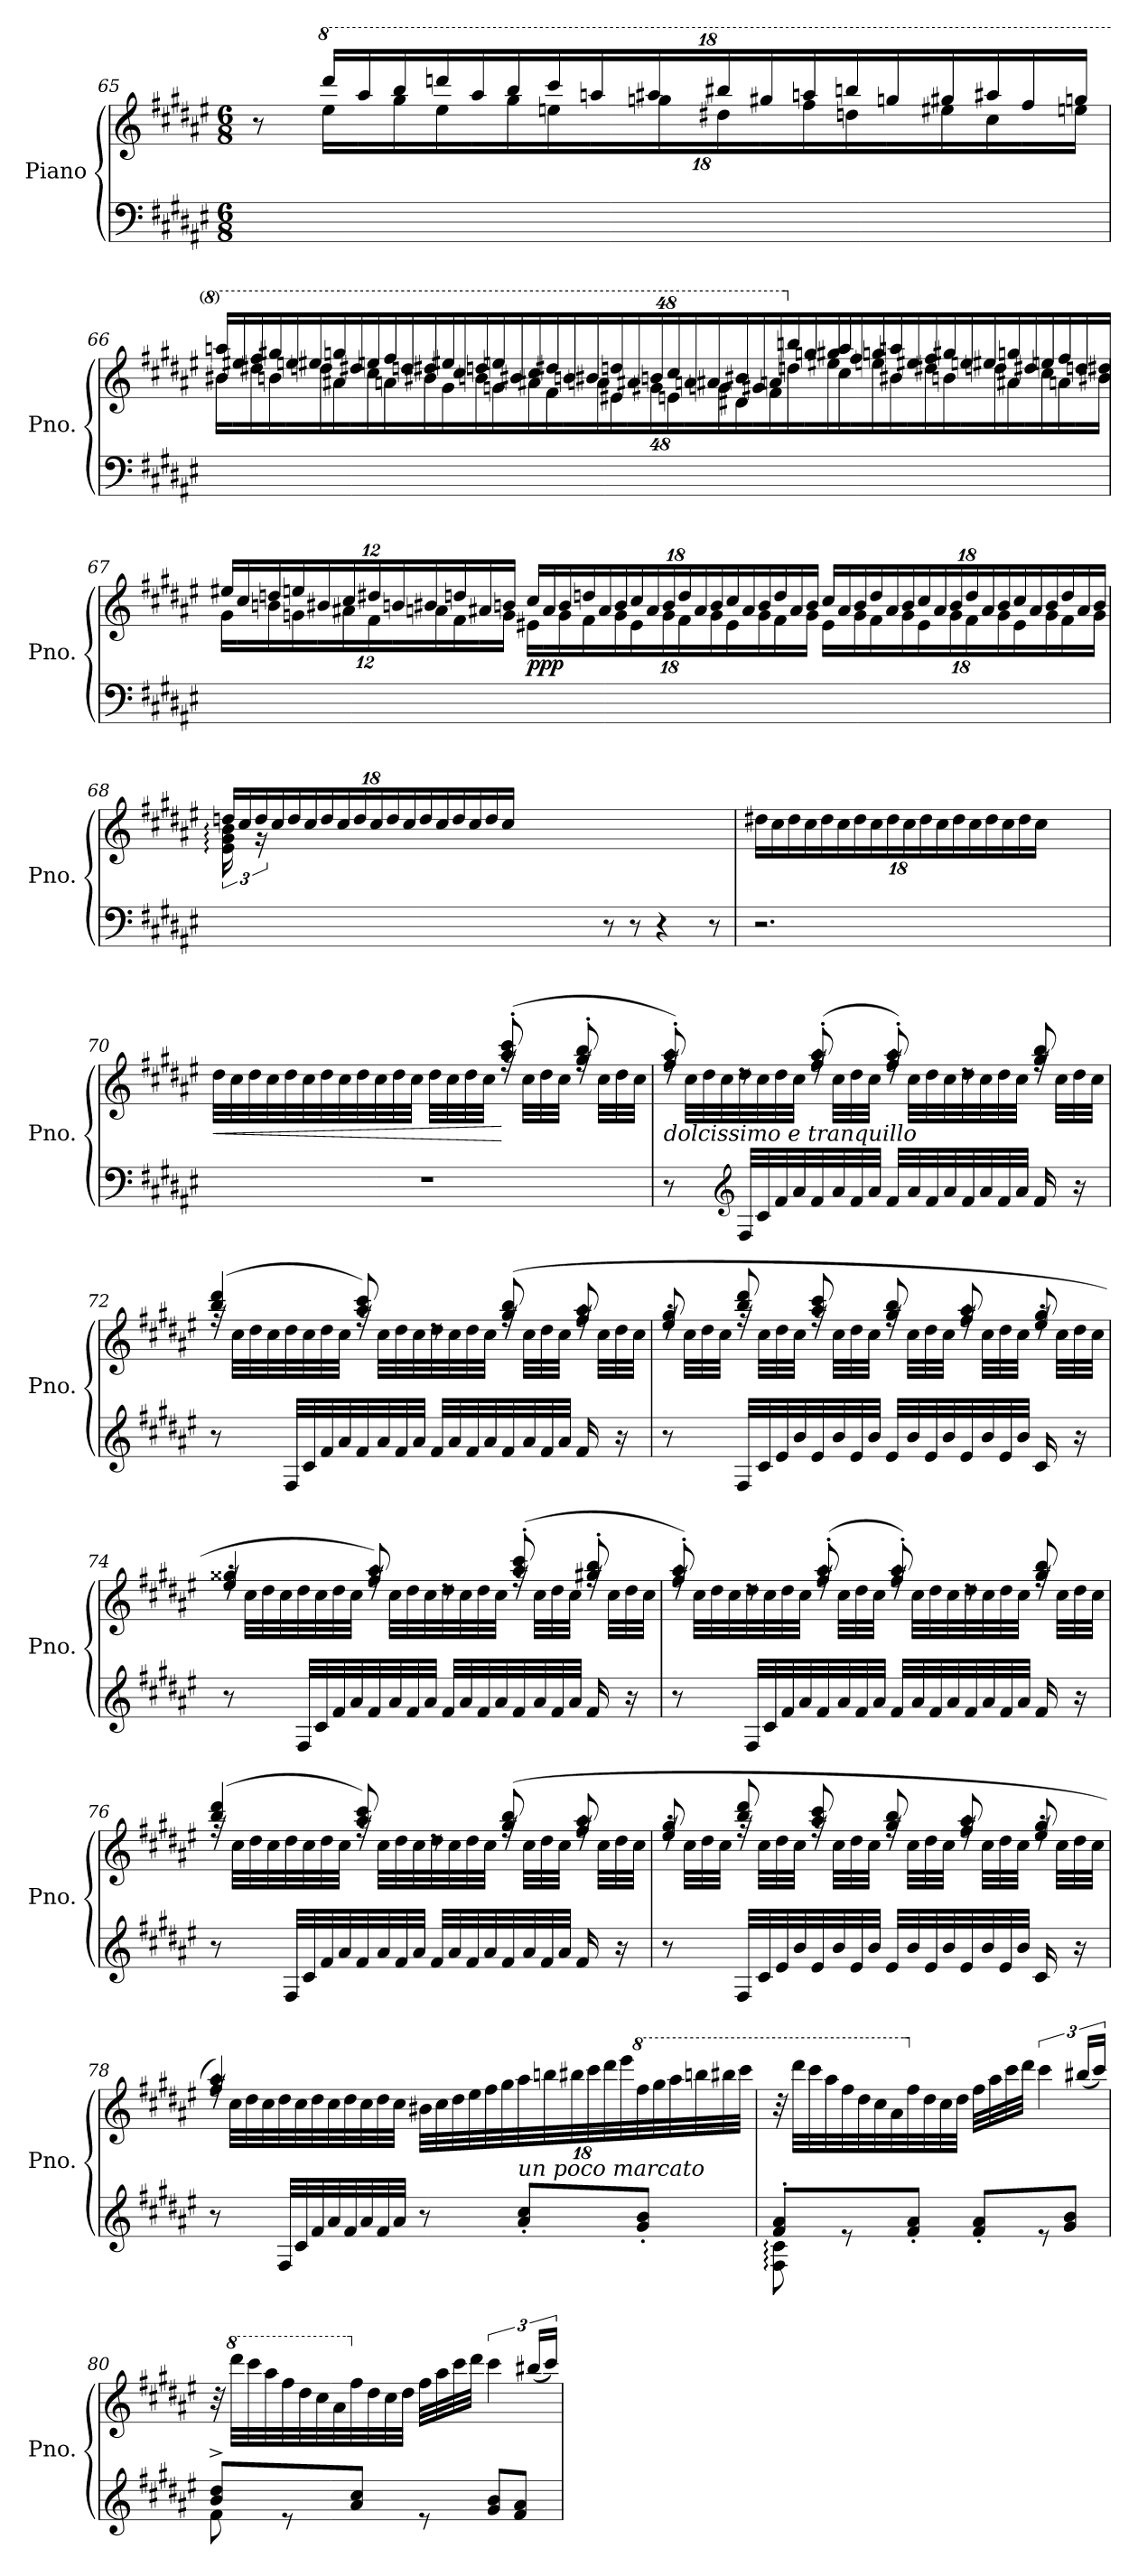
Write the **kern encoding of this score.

**kern	**kern	**dynam
*part1	*part1	*part1
*staff2	*staff1	*staff1/2
*I"Piano	*	*
*I'Pno.	*	*
*clefF4	*clefG2	*
*k[f#c#g#d#a#e#]	*k[f#c#g#d#a#e#]	*
*M6/8	*M6/8	*
=65	=65	=65
*	*^	*
2.ryy	8r	8ryy	.
*	*8va	*	*
*	*Xbrackettup	*brackettup	*
.	24dddd#/LL	24eee#\LL	.
.	24aaa#/	24rffyy	.
.	24bbb/	24ggg#\	.
*	*Xbrackettup	*brackettup	*
.	24ddddn/	24eee#\	.
.	24aaa#/	24rffyy	.
.	24bbb/	24ggg#\	.
*	*Xbrackettup	*brackettup	*
.	24cccc#/	24eeen\	.
.	24aaan/	24rffyy	.
.	24aaa#X/	24gggn\	.
*	*Xbrackettup	*brackettup	*
.	24bbb#X/	24ddd#X\	.
.	24ggg#X/	24rffyy	.
.	24aaan/	24fff#\	.
*	*Xbrackettup	*brackettup	*
.	24bbbn/	24dddn\	.
.	24gggn/	24rffyy	.
.	24ggg#X/	24eee#X\	.
*	*Xbrackettup	*brackettup	*
8ryy	24aaa#X/	24ccc#\	.
.	24fff#/	24rffyy	.
.	24gggn/JJ	24eeen\JJ	.
!!LO:PB:g=z	!!
=66	=66	=66	=66
*	*Xbrackettup	*brackettup	*
2.ryy	24aaan/LL	24bb#X\LL	.
.	24eee#X/	24ryy	.
.	24fff#/	24ddd#X\	.
*	*Xbrackettup	*brackettup	*
.	24ggg#X/	24bbn\	.
.	24eeen/	24ryy	.
.	24eee#X/	24dddn\	.
*	*Xbrackettup	*brackettup	*
.	24gggn/	24aa#X\	.
.	24ddd#X/	24ryy	.
.	24eeen/	24ccc#\	.
*	*Xbrackettup	*brackettup	*
.	24fff#/	24aan\	.
.	24dddn/	24ryy	.
.	24ddd#X/	24bb#X\	.
*	*Xbrackettup	*brackettup	*
.	24eee#X/	24gg#\	.
.	24ccc#/	24ryy	.
.	24dddn/	24bbn\	.
*	*Xbrackettup	*brackettup	*
.	24eeen/	24ggn\	.
.	24bb#X/	24ryy	.
.	24ccc#/	24aa#X\	.
*	*Xbrackettup	*brackettup	*
8ryy	24ddd#X/	24ff#\	.
.	24bbn/	24ryy	.
.	24bb#X/	24aan\	.
*	*Xbrackettup	*brackettup	*
1ryy	24dddn/	24ee#X\	.
.	24aa#X/	24ryy	.
.	24bbn/	24gg#X\	.
*	*Xbrackettup	*brackettup	*
.	24ccc#/	24een\	.
.	24aan/	24ryy	.
.	24aa#X/	24ggn\	.
*	*Xbrackettup	*brackettup	*
.	24bb#X/	24dd#X\	.
.	24gg#X/	24ryy	.
.	24aan/	24ff#\	.
*	*X8va	*	*
*	*Xbrackettup	*brackettup	*
.	24bbn/	24ddn\	.
.	24ggn/	24ryy	.
.	24gg#X/	24ee#X\	.
*	*Xbrackettup	*brackettup	*
.	24aa/	24cc#\	.
.	24ff#/	24ryy	.
.	24ggn/	24een\	.
*	*Xbrackettup	*brackettup	*
.	24aan/	24b#X\	.
.	24ee#X/	24ryy	.
.	24ff#/	24dd#X\	.
*	*Xbrackettup	*brackettup	*
.	24gg#X/	24bn\	.
.	24een/	24ryy	.
.	24ee#X/	24ddn\	.
*	*Xbrackettup	*brackettup	*
.	24ggn/	24a#X\	.
.	24dd#X/	24ryy	.
.	24een/	24cc#\	.
*	*Xbrackettup	*brackettup	*
8ryy	24ff#/	24an\	.
.	24ddn/	24ryy	.
.	24dd#X/JJ	24b#X\JJ	.
!!LO:LB:g=z	!!
=67	=67	=67	=67
*	*Xbrackettup	*brackettup	*
2.ryy	24ee#X/LL	24g#\LL	.
.	24cc#/	24ryy	.
.	24ddn/	24bn\	.
*	*Xbrackettup	*brackettup	*
.	24een/	24gn\	.
.	24b#X/	24ryy	.
.	24cc#/	24a#X\	.
*	*Xbrackettup	*brackettup	*
.	24dd#X/	24f#\	.
.	24bn/	24ryy	.
.	24b#X/	24an\	.
*	*Xbrackettup	*brackettup	*
.	24ddn/	24f#\	.
.	24a#X/	24ryy	.
.	24bn/JJ	24g\JJ	.
*	*Xbrackettup	*brackettup	*
!	!	!	!LO:DY:b
.	24cc#/LL	24e#X\LL	ppp
.	24a#/	24ryy	.
.	24b/	24g\	.
*	*Xbrackettup	*brackettup	*
.	24ddn/	24f#\	.
.	24a#/	24ryy	.
.	24b/	24g\	.
*	*Xbrackettup	*brackettup	*
2.ryy	24cc#/	24e#\	.
.	24a#/	24ryy	.
.	24b/	24g\	.
*	*Xbrackettup	*brackettup	*
.	24dd/	24f#\	.
.	24a#/	24ryy	.
.	24b/	24g\	.
*	*Xbrackettup	*brackettup	*
.	24cc#/	24e#\	.
.	24a#/	24ryy	.
.	24b/	24g\	.
*	*Xbrackettup	*brackettup	*
.	24dd/	24f#\	.
.	24a#/	24ryy	.
.	24b/JJ	24g\JJ	.
*	*Xbrackettup	*brackettup	*
.	24cc#/LL	24e#\LL	.
.	24a#/	24ryy	.
.	24b/	24g\	.
*	*Xbrackettup	*brackettup	*
.	24dd/	24f#\	.
.	24a#/	24ryy	.
.	24b/	24g\	.
*	*Xbrackettup	*brackettup	*
2ryy	24cc#/	24e#\	.
.	24a#/	24ryy	.
.	24b/	24g\	.
*	*Xbrackettup	*brackettup	*
.	24dd/	24f#\	.
.	24a#/	24ryy	.
.	24b/	24g\	.
*	*Xbrackettup	*brackettup	*
.	24cc#/	24e#\	.
.	24a#/	24ryy	.
.	24b/	24g\	.
*	*Xbrackettup	*brackettup	*
.	24dd/	24f#\	.
.	24a#/	24ryy	.
.	24b/JJ	24g\JJ	.
=68	=68	=68	=68
*	*Xbrackettup	*brackettup	*
!	!	!	!LO:DY:b
8ryy	24ddn/LL	24e#\: 24g#\: 24b\:	other-dynamics
.	24cc#/	24ryy	.
.	24dd/	24r	.
*	*Xbrackettup	*	*
2.ryy	24cc#/	8ryy	.
.	24dd/	.	.
.	24cc#/	.	.
.	24dd/	2ryy	.
.	24cc#/	.	.
.	24dd/	.	.
.	24cc#/	.	.
.	24dd/	.	.
.	24cc#/	.	.
.	24dd/	.	.
.	24cc#/	.	.
.	24dd/	.	.
.	24cc#/	.	.
.	24dd/	.	.
.	24cc#/JJ	.	.
.	1ryy	1ryy	.
2ryy	.	.	.
8r	.	.	.
8r	.	.	.
4r	.	.	.
.	4ryy	4ryy	.
8r	.	.	.
*	*v	*v	*
!!LO:LB:g=z
=69	=69	=69
2.r	24dd#X\LL	.
.	24cc#\	.
.	24dd#\	.
.	24cc#\	.
.	24dd#\	.
.	24cc#\	.
.	24dd#\	.
.	24cc#\	.
.	24dd#\	.
.	24cc#\	.
.	24dd#\	.
.	24cc#\	.
.	24dd#\	.
.	24cc#\	.
.	24dd#\	.
.	24cc#\	.
.	24dd#\	.
.	24cc#\JJ	.
2ryy	2ryy	.
=70	=70	=70
!	!	!LO:HP:b
*	*^	*
2.r	8ryy	32dd#\LLL	<
.	.	32cc#\	.
.	.	32dd#\	.
.	.	32cc#\	.
.	8ryy	32dd#\	.
.	.	32cc#\	.
.	.	32dd#\	.
.	.	32cc#\	.
.	8ryy	32dd#\	.
.	.	32cc#\	.
.	.	32dd#\	.
.	.	32cc#\JJJ	.
.	8ryy	32dd#\LLL	.
.	.	32cc#\	.
.	.	32dd#\	.
.	.	32cc#\JJJ	.
.	(8aa#/' 8ccc#/'	32rff	[
.	.	32cc#\LLL	.
.	.	32dd#\	.
.	.	32cc#\JJJ	.
.	8gg#/' 8bb/'	32rff	.
.	.	32cc#\LLL	.
.	.	32dd#\	.
.	.	32cc#\JJJ	.
=71	=71	=71	=71
!LO:TX:a:i:t=dolcissimo e tranquillo	!	!	!
8r	8ff#/' 8aa#/')	32rff	.
.	.	32cc#\LLL	.
.	.	32dd#\	.
.	.	32cc#\	.
*clefG2	*	*	*
32F#/LLL	8rdd	32dd#\	.
32c#/	.	32cc#\	.
32f#/	.	32dd#\	.
32a#/	.	32cc#\JJJ	.
32f#/	(8ff#/' 8aa#/'	32rff	.
32a#/	.	32cc#\LLL	.
32f#/	.	32dd#\	.
32a#/JJJ	.	32cc#\JJJ	.
32f#/LLL	8ff#/' 8aa#/')	32rff	.
32a#/	.	32cc#\LLL	.
32f#/	.	32dd#\	.
32a#/	.	32cc#\	.
32f#/	8rdd	32dd#\	.
32a#/	.	32cc#\	.
32f#/	.	32dd#\	.
32a#/JJJ	.	32cc#\JJJ	.
16f#/	8gg#/ 8bb/	32rff	.
.	.	32cc#\LLL	.
16r	.	32dd#\	.
.	.	32cc#\JJJ	.
!!LO:LB:g=z	!!
=72	=72	=72	=72
8r	(4bb/ 4ddd#/	32rff	.
.	.	32cc#\LLL	.
.	.	32dd#\	.
.	.	32cc#\	.
32F#/LLL	.	32dd#\	.
32c#/	.	32cc#\	.
32f#/	.	32dd#\	.
32a#/	.	32cc#\JJJ	.
32f#/	8aa#/ 8ccc#/)	32rff	.
32a#/	.	32cc#\LLL	.
32f#/	.	32dd#\	.
32a#/JJJ	.	32cc#\	.
32f#/LLL	8rdd	32dd#\	.
32a#/	.	32cc#\	.
32f#/	.	32dd#\	.
32a#/	.	32cc#\JJJ	.
32f#/	(8gg#/ 8bb/	32rff	.
32a#/	.	32cc#\LLL	.
32f#/	.	32dd#\	.
32a#/JJJ	.	32cc#\JJJ	.
16f#/	8ff#/ 8aa#/	32rff	.
.	.	32cc#\LLL	.
16r	.	32dd#\	.
.	.	32cc#\JJJ	.
=73	=73	=73	=73
8r	8ee#/ 8gg#/	32rff	.
.	.	32cc#\LLL	.
.	.	32dd#\	.
.	.	32cc#\JJJ	.
32F#/LLL	8bb/ 8ddd#/	32rff	.
32c#/	.	32cc#\LLL	.
32e#/	.	32dd#\	.
32b/	.	32cc#\JJJ	.
32e#/	8aa#/ 8ccc#/	32rff	.
32b/	.	32cc#\LLL	.
32e#/	.	32dd#\	.
32b/JJJ	.	32cc#\JJJ	.
32e#/LLL	8gg#/ 8bb/	32rff	.
32b/	.	32cc#\LLL	.
32e#/	.	32dd#\	.
32b/	.	32cc#\JJJ	.
32e#/	8ff#/ 8aa#/	32rff	.
32b/	.	32cc#\LLL	.
32e#/	.	32dd#\	.
32b/JJJ	.	32cc#\JJJ	.
16c#/	8ee#/ 8gg#/	32rff	.
.	.	32cc#\LLL	.
16r	.	32dd#\	.
.	.	32cc#\JJJ	.
=74	=74	=74	=74
8r	4ee#/ 4gg##X/	32rff	.
.	.	32cc#\LLL	.
.	.	32dd#\	.
.	.	32cc#\	.
32F#/LLL	.	32dd#\	.
32c#/	.	32cc#\	.
32f#/	.	32dd#\	.
32a#/	.	32cc#\JJJ	.
32f#/	8ff#/ 8aa#/)	32rff	.
32a#/	.	32cc#\LLL	.
32f#/	.	32dd#\	.
32a#/JJJ	.	32cc#\	.
32f#/LLL	8rdd	32dd#\	.
32a#/	.	32cc#\	.
32f#/	.	32dd#\	.
32a#/	.	32cc#\JJJ	.
32f#/	(8aa#/' 8ccc#/'	32rff	.
32a#/	.	32cc#\LLL	.
32f#/	.	32dd#\	.
32a#/JJJ	.	32cc#\JJJ	.
16f#/	8gg#X/' 8bb/'	32rff	.
.	.	32cc#\LLL	.
16r	.	32dd#\	.
.	.	32cc#\JJJ	.
!!LO:LB:g=z	!!
=75	=75	=75	=75
8r	8ff#/' 8aa#/')	32rff	.
.	.	32cc#\LLL	.
.	.	32dd#\	.
.	.	32cc#\	.
32F#/LLL	8rdd	32dd#\	.
32c#/	.	32cc#\	.
32f#/	.	32dd#\	.
32a#/	.	32cc#\JJJ	.
32f#/	(8ff#/' 8aa#/'	32rff	.
32a#/	.	32cc#\LLL	.
32f#/	.	32dd#\	.
32a#/JJJ	.	32cc#\JJJ	.
32f#/LLL	8ff#/' 8aa#/')	32rff	.
32a#/	.	32cc#\LLL	.
32f#/	.	32dd#\	.
32a#/	.	32cc#\	.
32f#/	8rdd	32dd#\	.
32a#/	.	32cc#\	.
32f#/	.	32dd#\	.
32a#/JJJ	.	32cc#\JJJ	.
16f#/	8gg#/ 8bb/	32rff	.
.	.	32cc#\LLL	.
16r	.	32dd#\	.
.	.	32cc#\JJJ	.
=76	=76	=76	=76
8r	(4bb/ 4ddd#/	32rff	.
.	.	32cc#\LLL	.
.	.	32dd#\	.
.	.	32cc#\	.
32F#/LLL	.	32dd#\	.
32c#/	.	32cc#\	.
32f#/	.	32dd#\	.
32a#/	.	32cc#\JJJ	.
32f#/	8aa#/ 8ccc#/)	32rff	.
32a#/	.	32cc#\LLL	.
32f#/	.	32dd#\	.
32a#/JJJ	.	32cc#\	.
32f#/LLL	8rdd	32dd#\	.
32a#/	.	32cc#\	.
32f#/	.	32dd#\	.
32a#/	.	32cc#\JJJ	.
32f#/	(8gg#/ 8bb/	32rff	.
32a#/	.	32cc#\LLL	.
32f#/	.	32dd#\	.
32a#/JJJ	.	32cc#\JJJ	.
16f#/	8ff#/ 8aa#/	32rff	.
.	.	32cc#\LLL	.
16r	.	32dd#\	.
.	.	32cc#\JJJ	.
!!LO:LB:g=z	!!
=77	=77	=77	=77
8r	8ee#/ 8gg#/	32rff	.
.	.	32cc#\LLL	.
.	.	32dd#\	.
.	.	32cc#\JJJ	.
32F#/LLL	8bb/ 8ddd#/	32rff	.
32c#/	.	32cc#\LLL	.
32e#/	.	32dd#\	.
32b/	.	32cc#\JJJ	.
32e#/	8aa#/ 8ccc#/	32rff	.
32b/	.	32cc#\LLL	.
32e#/	.	32dd#\	.
32b/JJJ	.	32cc#\JJJ	.
32e#/LLL	8gg#/ 8bb/	32rff	.
32b/	.	32cc#\LLL	.
32e#/	.	32dd#\	.
32b/	.	32cc#\JJJ	.
32e#/	8ff#/ 8aa#/	32rff	.
32b/	.	32cc#\LLL	.
32e#/	.	32dd#\	.
32b/JJJ	.	32cc#\JJJ	.
16c#/	8ee#/ 8gg#/	32rff	.
.	.	32cc#\LLL	.
16r	.	32dd#\	.
.	.	32cc#\JJJ	.
=78	=78	=78	=78
8r	4ff#/ 4aa#/)	32rff	.
.	.	32cc#\LLL	.
.	.	32dd#\	.
.	.	32cc#\	.
32F#/LLL	.	32dd#\	.
32c#/	.	32cc#\	.
32f#/	.	32dd#\	.
32a#/	.	32cc#\	.
32f#/	2ryy	32dd#\	.
32a#/	.	32cc#\	.
32f#/	.	32dd#\	.
32a#/JJJ	.	32cc#\JJJ	.
8r	.	48b#X\LLL	.
.	.	48cc#\	.
.	.	48dd#\	.
.	.	48ee#\	.
.	.	48ff#\	.
.	.	48gg#\	.
!LO:TX:a:i:t=un poco marcato	!	!	!
8a#/' 8cc#/'L	.	48aa#\	.
.	.	48bbn\	.
.	.	48bb#X\	.
.	.	48ccc#\	.
.	.	48ddd#\	.
.	.	48eee#\	.
*	*8va	*	*
8g#/' 8b/'J	.	48fff#\	.
.	.	48ggg#\	.
.	.	48aaa#\	.
.	.	48bbbn\	.
.	.	48bbb#X\	.
.	.	48cccc#\JJJ	.
*	*v	*v	*
!!LO:PB:g=z
=79	=79	=79
*^	*	*
8f#/' 8a#/'L	8F#\: 8c#\:	32r	.
.	.	32dddd#\LLL	.
.	.	32cccc#\	.
.	.	32aaa#\	.
8re	4ryy	32fff#\	.
.	.	32ddd#\	.
.	.	32ccc#\	.
.	.	32aa#\	.
*	*	*X8va	*
8f#/' 8a#/'J	.	32ff#\	.
.	.	32dd#\	.
.	.	32cc#\	.
.	.	32dd#\JJJ	.
8f#/' 8a#/'L	8ryy	32ff#\LLL	.
.	.	32aa#\	.
.	.	32ccc#\	.
.	.	32ddd#\JJJ	.
*	*	*brackettup	*
8re	4ryy	6ccc#\	.
8g#/ 8b/J	.	.	.
.	.	(>24bb#X!/LL	.
.	.	24ccc#!/JJ)	.
=80	=80	=80	=80
8b/^ 8dd#/^L	8f#:\	32r	.
*	*	*8va	*
.	.	32dddd#\LLL	.
.	.	32cccc#\	.
.	.	32aaa#\	.
8re	4ryy	32fff#\	.
.	.	32ddd#\	.
.	.	32ccc#\	.
.	.	32aa#\	.
*	*	*X8va	*
8a#/ 8cc#/J	.	32ff#\	.
.	.	32dd#\	.
.	.	32cc#\	.
.	.	32dd#\JJJ	.
8re	8ryy	32ff#\LLL	.
.	.	32aa#\	.
.	.	32ccc#\	.
.	.	32ddd#\JJJ	.
8g#/ 8b/L	4ryy	6ccc#\	.
8f#/ 8a#/J	.	.	.
.	.	(>24bb#X!/LL	.
.	.	24ccc#!/JJ)	.
*v	*v	*	*
=	=	=
*-	*-	*-
